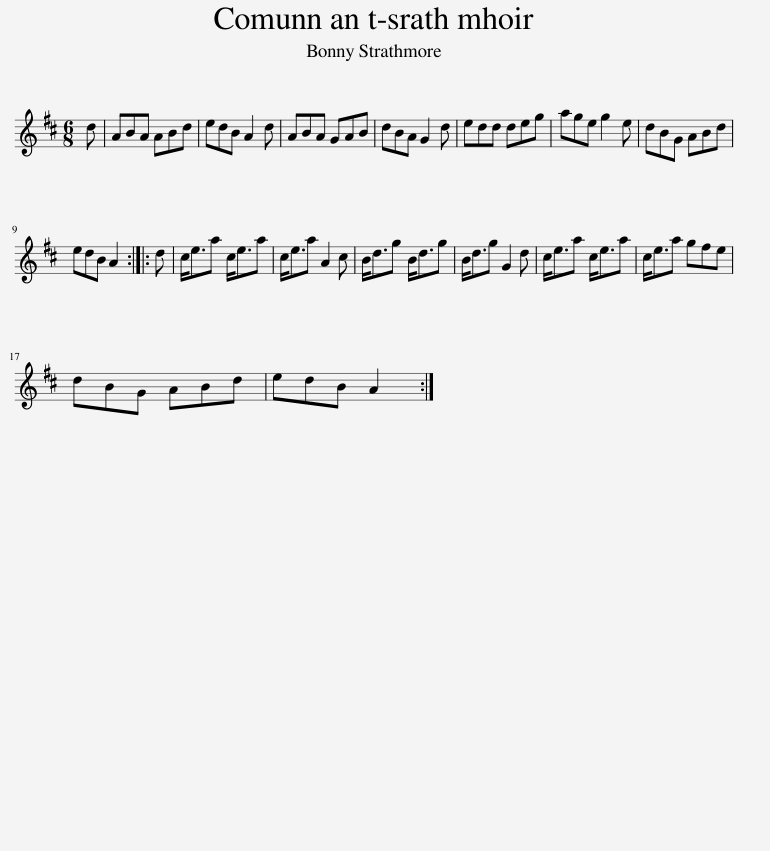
X:1
L:1/8
M:6/8
I:linebreak $
K:D
V:1 treble
V:1
 d | ABA ABd | edB A2 d | ABA GAB | dBA G2 d | %5
 edd deg | age g2 e | dBG ABd |$ edB A2 :: d | %10
 c<ea c<ea | c<ea A2 c | B<dg B<dg | B<dg G2 d | c<ea c<ea | %15
 c<ea gfe |$ dBG ABd | edB A2 :| %18
